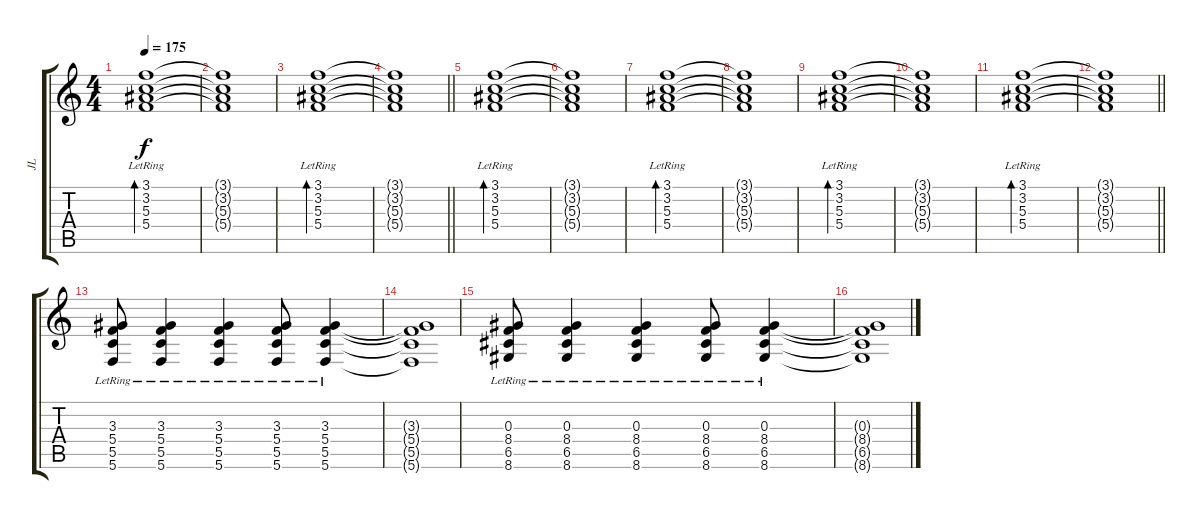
\track ("JL" "JL") {instrument electricguitarjazz}
\staff {score tabs}
\tuning (D4 A3 F3 C3 G2 C2) {hide}
\ts (4 4)
\section ("" "")
\tempo 175
\clef g2
\ks c
(3.1{lr} 3.2{lr} 5.3{lr} 5.4{lr}).1{bd 120 dy f} |
(3.1{t} 3.2{t} 5.3{t} 5.4{t}).1 |
(3.1{lr} 3.2{lr} 5.3{lr} 5.4{lr}).1{bd 120} |
\barLineRight lightlight
(3.1{t} 3.2{t} 5.3{t} 5.4{t}).1 |
\section ("" "")
(3.1{lr} 3.2{lr} 5.3{lr} 5.4{lr}).1{bd 120} |
(3.1{t} 3.2{t} 5.3{t} 5.4{t}).1 |
(3.1{lr} 3.2{lr} 5.3{lr} 5.4{lr}).1{bd 120} |
(3.1{t} 3.2{t} 5.3{t} 5.4{t}).1 |
(3.1{lr} 3.2{lr} 5.3{lr} 5.4{lr}).1{bd 120} |
(3.1{t} 3.2{t} 5.3{t} 5.4{t}).1 |
(3.1{lr} 3.2{lr} 5.3{lr} 5.4{lr}).1{bd 120} |
\barLineRight lightlight
(3.1{t} 3.2{t} 5.3{t} 5.4{t}).1 |
\section ("" "")
(3.3{lr} 5.4{lr} 5.5{lr} 5.6{lr}).8 (3.3{lr} 5.4{lr} 5.5{lr} 5.6{lr}).4 (3.3{lr} 5.4{lr} 5.5{lr} 5.6{lr}).4 (3.3{lr} 5.4{lr} 5.5{lr} 5.6{lr}).8 (3.3{lr} 5.4{lr} 5.5{lr} 5.6{lr}).4 |
(3.3{t} 5.4{t} 5.5{t} 5.6{t}).1 |
(0.3{lr} 8.4{lr} 6.5{lr} 8.6{lr}).8 (0.3{lr} 8.4{lr} 6.5{lr} 8.6{lr}).4 (0.3{lr} 8.4{lr} 6.5{lr} 8.6{lr}).4 (0.3{lr} 8.4{lr} 6.5{lr} 8.6{lr}).8 (0.3{lr} 8.4{lr} 6.5{lr} 8.6{lr}).4 |
(0.3{t} 8.4{t} 6.5{t} 8.6{t}).1
